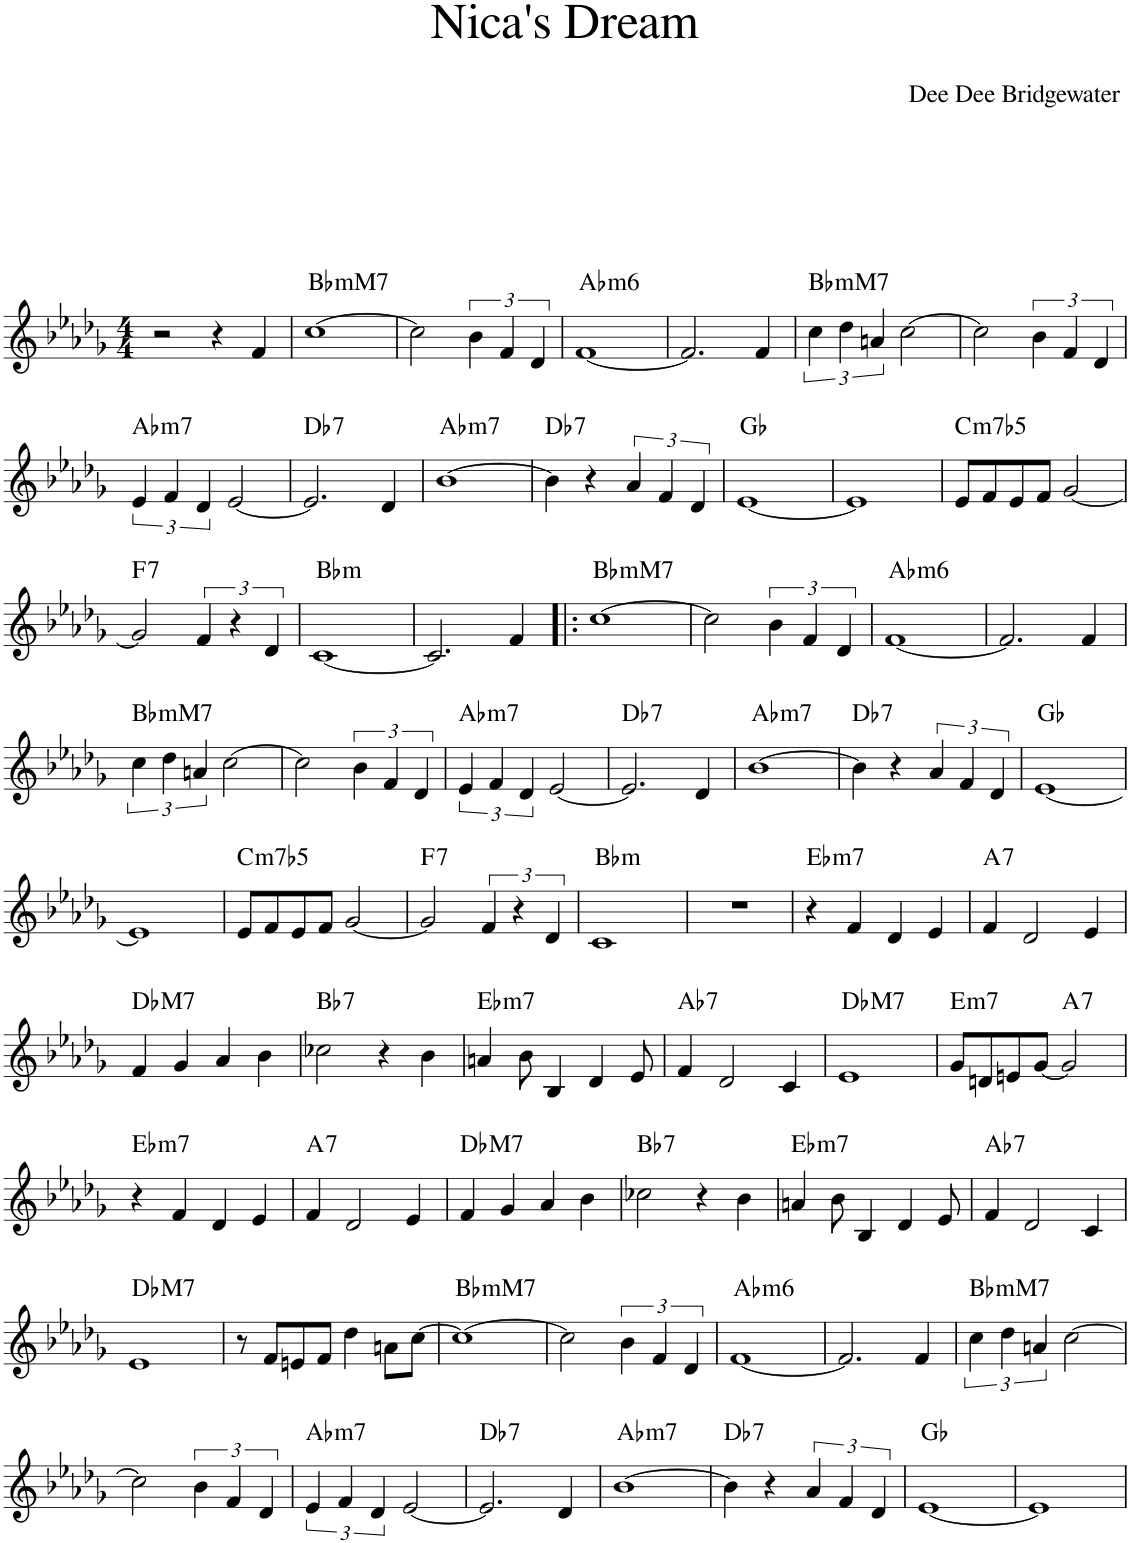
**kern	**harte
*part1	*part1
*staff1	*
*I"Piano	*
*I'Pno.	*
*clefG2	*
*k[b-e-a-d-g-]	*
*M4/4	*
=1	=1
2r	.
4r	.
4f/	.
=2	=2
!	!LO:H:kt=mM7
[1cc	Bb:minmaj7
=3	=3
2cc\]	.
6b-\	.
6f/	.
6d-/	.
=4	=4
!	!LO:H:kt=m6
[1f	Ab:min6
=5	=5
2.f/]	.
4f/	.
=6	=6
!	!LO:H:kt=mM7
6cc\	Bb:minmaj7
6dd-\	.
6an/	.
[2cc\	.
=7	=7
2cc\]	.
6b-\	.
6f/	.
6d-/	.
!!LO:LB:g=z
=8	=8
!	!LO:H:kt=m7
6e-/	Ab:min7
6f/	.
6d-/	.
[2e-/	.
=9	=9
!	!LO:H:kt=7
2.e-/]	Db:7
4d-/	.
=10	=10
!	!LO:H:kt=m7
[1b-	Ab:min7
=11	=11
!	!LO:H:kt=7
4b-\]	Db:7
4r	.
6a-/	.
6f/	.
6d-/	.
=12	=12
[1e-	Gb:maj
=13	=13
1e-]	.
=14	=14
!	!LO:H:kt=m7b5
8e-/L	C:hdim7
8f/	.
8e-/	.
8f/J	.
[2g-/	.
!!LO:LB:g=z
=15	=15
!	!LO:H:kt=7
2g-/]	F:7
6f/	.
6r	.
6d-/	.
=16	=16
!	!LO:H:kt=m
[1c	Bb:min
=17	=17
2.c/]	.
4f/	.
=18!|:	=18!|:
!	!LO:H:kt=mM7
[1cc	Bb:minmaj7
=19	=19
2cc\]	.
6b-\	.
6f/	.
6d-/	.
=20	=20
!	!LO:H:kt=m6
[1f	Ab:min6
=21	=21
2.f/]	.
4f/	.
!!LO:LB:g=z
=22	=22
!	!LO:H:kt=mM7
6cc\	Bb:minmaj7
6dd-\	.
6an/	.
[2cc\	.
=23	=23
2cc\]	.
6b-\	.
6f/	.
6d-/	.
=24	=24
!	!LO:H:kt=m7
6e-/	Ab:min7
6f/	.
6d-/	.
[2e-/	.
=25	=25
!	!LO:H:kt=7
2.e-/]	Db:7
4d-/	.
=26	=26
!	!LO:H:kt=m7
[1b-	Ab:min7
=27	=27
!	!LO:H:kt=7
4b-\]	Db:7
4r	.
6a-/	.
6f/	.
6d-/	.
=28	=28
[1e-	Gb:maj
!!LO:LB:g=z
=29	=29
1e-]	.
=30	=30
!	!LO:H:kt=m7b5
8e-/L	C:hdim7
8f/	.
8e-/	.
8f/J	.
[2g-/	.
=31	=31
!	!LO:H:kt=7
2g-/]	F:7
6f/	.
6r	.
6d-/	.
=32	=32
!	!LO:H:kt=m
1c	Bb:min
=33	=33
1r	.
=34	=34
!	!LO:H:kt=m7
4r	Eb:min7
4f/	.
4d-/	.
4e-/	.
=35	=35
!	!LO:H:kt=7
4f/	A:7
2d-/	.
4e-/	.
!!LO:LB:g=z
=36	=36
!	!LO:H:kt=M7
4f/	Db:maj7
4g-/	.
4a-/	.
4b-\	.
=37	=37
!	!LO:H:kt=7
2cc-X\	Bb:7
4r	.
4b-\	.
=38	=38
!	!LO:H:kt=m7
4an/	Eb:min7
8b-\	.
4B-/	.
4d-/	.
8e-/	.
=39	=39
!	!LO:H:kt=7
4f/	Ab:7
2d-/	.
4c/	.
=40	=40
!	!LO:H:kt=M7
1e-	Db:maj7
=41	=41
!	!LO:H:kt=m7
8g-/L	E:min7
8dn/	.
8en/	.
[8g-/J	.
!	!LO:H:kt=7
2g-/]	A:7
!!LO:LB:g=z
=42	=42
!	!LO:H:kt=m7
4r	Eb:min7
4f/	.
4d-/	.
4e-/	.
=43	=43
!	!LO:H:kt=7
4f/	A:7
2d-/	.
4e-/	.
=44	=44
!	!LO:H:kt=M7
4f/	Db:maj7
4g-/	.
4a-/	.
4b-\	.
=45	=45
!	!LO:H:kt=7
2cc-X\	Bb:7
4r	.
4b-\	.
=46	=46
!	!LO:H:kt=m7
4an/	Eb:min7
8b-\	.
4B-/	.
4d-/	.
8e-/	.
=47	=47
!	!LO:H:kt=7
4f/	Ab:7
2d-/	.
4c/	.
!!LO:LB:g=z
=48	=48
!	!LO:H:kt=M7
1e-	Db:maj7
=49	=49
8r	.
8f/L	.
8en/	.
8f/J	.
4dd-\	.
8an\L	.
[8cc\J	.
=50	=50
!	!LO:H:kt=mM7
1cc_	Bb:minmaj7
=51	=51
2cc\]	.
6b-\	.
6f/	.
6d-/	.
=52	=52
!	!LO:H:kt=m6
[1f	Ab:min6
=53	=53
2.f/]	.
4f/	.
=54	=54
!	!LO:H:kt=mM7
6cc\	Bb:minmaj7
6dd-\	.
6an/	.
[2cc\	.
!!LO:LB:g=z
=55	=55
2cc\]	.
6b-\	.
6f/	.
6d-/	.
=56	=56
!	!LO:H:kt=m7
6e-/	Ab:min7
6f/	.
6d-/	.
[2e-/	.
=57	=57
!	!LO:H:kt=7
2.e-/]	Db:7
4d-/	.
=58	=58
!	!LO:H:kt=m7
[1b-	Ab:min7
=59	=59
!	!LO:H:kt=7
4b-\]	Db:7
4r	.
6a-/	.
6f/	.
6d-/	.
=60	=60
[1e-	Gb:maj
=61	=61
1e-]	.
=	=
*-	*-
